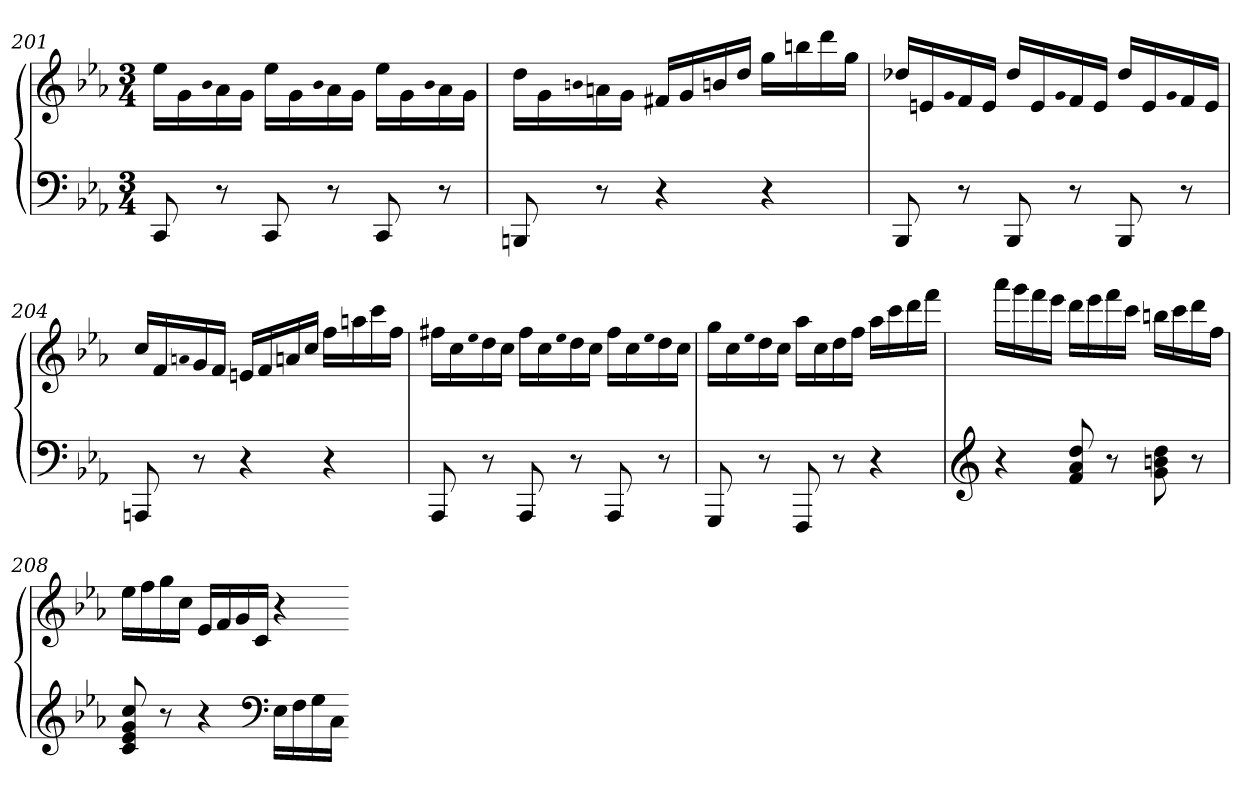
**kern	**kern
*part1	*part1
*staff2	*staff1
*clefF4	*clefG2
*k[b-e-a-]	*k[b-e-a-]
*c:	*c:
*M3/4	*M3/4
=201	=201
8CC	16ee-LL
.	16g
.	qb-
8r	16a-
.	16gJJ
8CC	16ee-LL
.	16g
.	qb-
8r	16a-
.	16gJJ
8CC	16ee-LL
.	16g
.	qb-
8r	16a-
.	16gJJ
=202	=202
8BBBn	16ddLL
.	16g
.	qbn
8r	16an
.	16gJJ
4r	16f#XLL
.	16g
.	16bn
.	16ddJJ
4r	16ggLL
.	16bbn
.	16ddd
.	16ggJJ
=203	=203
8BBB-	16dd-XLL
.	16en
.	qg
8r	16f
.	16eJJ
8BBB-	16dd-LL
.	16e
.	qg
8r	16f
.	16eJJ
8BBB-	16dd-LL
.	16e
.	qg
8r	16f
.	16eJJ
=204	=204
8AAAn	16ccLL
.	16f
.	qan
8r	16g
.	16fJJ
4r	16enLL
.	16f
.	16an
.	16ccJJ
4r	16ffLL
.	16aan
.	16ccc
.	16ffJJ
=205	=205
8AAA-	16ff#XLL
.	16cc
.	qee-
8r	16dd
.	16ccJJ
8AAA-	16ff#LL
.	16cc
.	qee-
8r	16dd
.	16ccJJ
8AAA-	16ff#LL
.	16cc
.	qee-
8r	16dd
.	16ccJJ
=206	=206
8GGG	16ggLL
.	16cc
.	qee-
8r	16dd
.	16ccJJ
8FFF	16aa-LL
.	16cc
8r	16dd
.	16ffJJ
4r	16aa-LL
.	16ccc
.	16ddd
.	16fffJJ
=207	=207
*clefG2	*
4r	16aaa-LL
.	16ggg
.	16fff
.	16eee-JJ
8f 8a- 8dd	16dddLL
.	16eee-
8r	16fff
.	16cccJJ
8g 8bn 8dd	16bbnLL
.	16ccc
8r	16ddd
.	16ffJJ
=208	=208
8c 8e- 8g 8cc	16ee-LL
.	16ff
8r	16gg
.	16ccJJ
4r	16e-LL
.	16f
.	16g
.	16cJJ
*clefF4	*
16E-LL	4r
16F	.
16G	.
16CJJ	.
=-	=-
*-	*-
